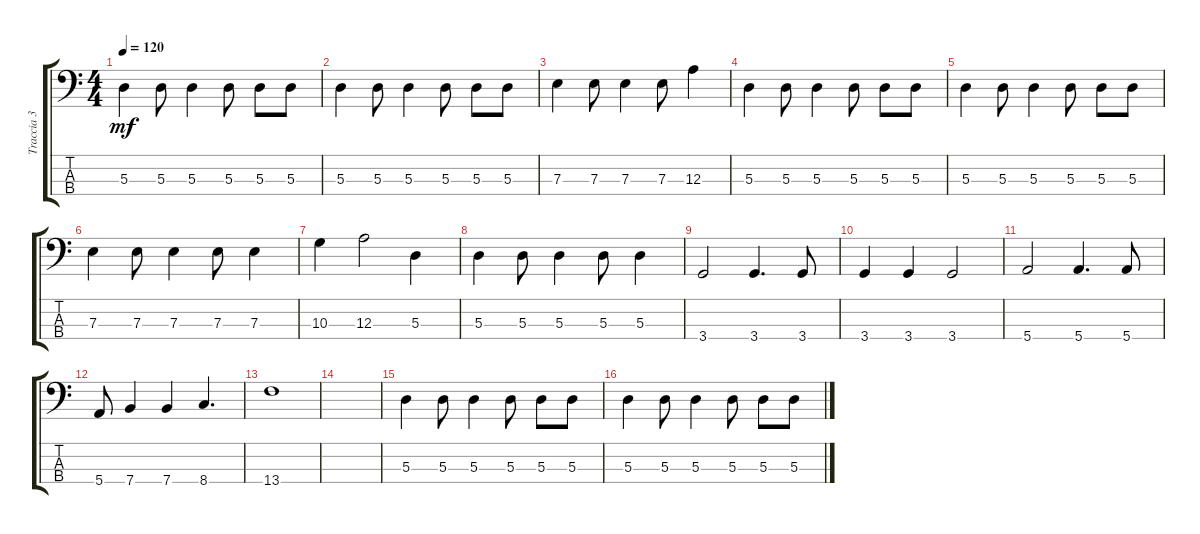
\track ("Traccia 3" "Traccia 3") {instrument electricbassfinger}
\staff {score tabs}
\tuning (G2 D2 A1 E1) {hide}
\ts (4 4)
\tempo 120
\clef f4
\ks c
5.3.4{dy mf} 5.3.8 5.3.4 5.3.8 5.3.8 5.3.8 |
5.3.4 5.3.8 5.3.4 5.3.8 5.3.8 5.3.8 |
7.3.4 7.3.8 7.3.4 7.3.8 12.3.4 |
5.3.4 5.3.8 5.3.4 5.3.8 5.3.8 5.3.8 |
5.3.4 5.3.8 5.3.4 5.3.8 5.3.8 5.3.8 |
7.3.4 7.3.8 7.3.4 7.3.8 7.3.4 |
10.3.4 12.3.2 5.3.4 |
5.3.4 5.3.8 5.3.4 5.3.8 5.3.4 |
3.4.2 3.4.4{d} 3.4.8 |
3.4.4 3.4.4 3.4.2 |
5.4.2 5.4.4{d} 5.4.8 |
5.4.8 7.4.4 7.4.4 8.4.4{d} |
13.4.1 |
|
5.3.4 5.3.8 5.3.4 5.3.8 5.3.8 5.3.8 |
5.3.4 5.3.8 5.3.4 5.3.8 5.3.8 5.3.8
